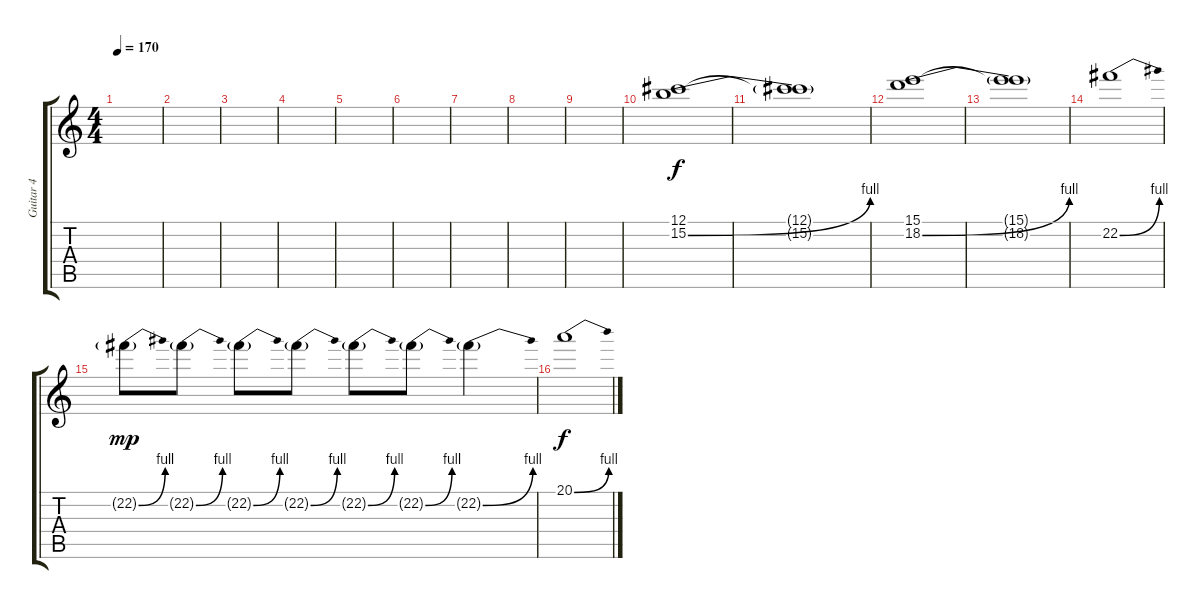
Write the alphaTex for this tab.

\track ("Guitar 4" "Guitar 4") {instrument distortionguitar}
\staff {score tabs}
\tuning (Db4 Ab3 E3 B2 Gb2 B1) {hide}
\ts (4 4)
\tempo 170
\clef g2
\ks c
|
|
|
|
|
|
|
|
|
(12.1 15.2{be (bend 0 0 60 4)}).1 |
(12.1{t} 15.2{t}).1 |
(15.1 18.2{be (bend 0 0 60 4)}).1 |
(15.1{t} 18.2{t}).1 |
22.2{be (bend 0 0 60 4)}.1 |
22.2{be (bend 0 0 60 4) g}.8{dy mp} 22.2{be (bend 0 0 60 4) g}.8 22.2{be (bend 0 0 60 4) g}.8 22.2{be (bend 0 0 60 4) g}.8 22.2{be (bend 0 0 60 4) g}.8 22.2{be (bend 0 0 60 4) g}.8 22.2{be (bend 0 0 60 4) g}.4 |
20.1{be (bend 0 0 60 4)}.1{dy f}
